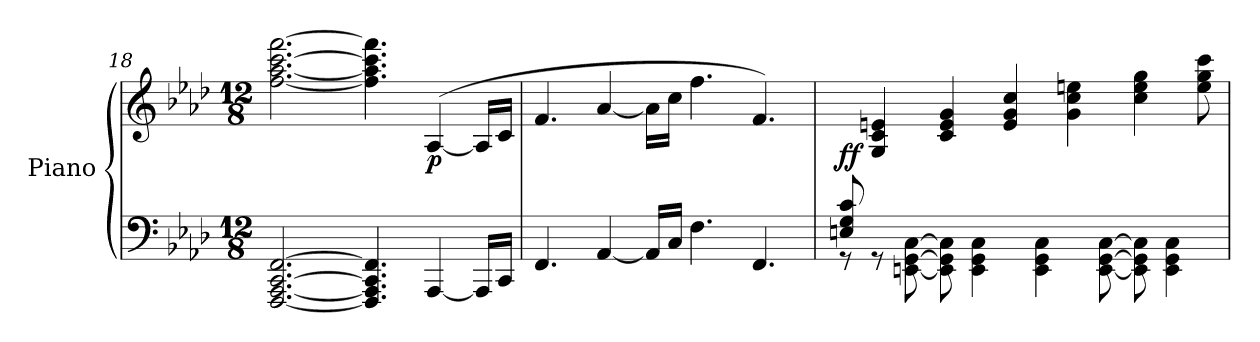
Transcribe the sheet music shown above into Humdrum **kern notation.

**kern	**kern	**dynam
*part1	*part1	*part1
*staff2	*staff1	*staff1/2
*I"Piano	*	*
*I'Pno	*	*
*clefF4	*clefG2	*
*k[b-e-a-d-]	*k[b-e-a-d-]	*
*M12/8	*M12/8	*
=18	=18	=18
[2.FFF/ [2.AAA-/ [2.CC/ [2.FF/	[2.ff\ [2.aa-\ [2.ccc\ [2.fff\	.
4.FFF/] 4.AAA-/] 4.CC/] 4.FF/]	4.ff\] 4.aa-\] 4.ccc\] 4.fff\]	.
!	!	!LO:DY:b
[4AAA-/	(>[4A-/	p
16AAA-/LL]	16A-/LL]	.
16CC/JJ	16c/JJ	.
=19	=19	=19
4.FF/	4.f/	.
[4AA-/	[4a-/	.
16AA-/LL]	16a-\LL]	.
16C/JJ	16cc\JJ	.
4.F\	4.ff\	.
4.FF/	4.f/)	.
!!LO:LB:g=z
=20	=20	=20
*^	*	*
!	!	!	!LO:DY:b
8En/ 8G/ 8c/	8rGG	8ryy	ff
1ryy	8rGG	4G/ 4c/ 4en/	.
.	[8EEn\ [8GG\ [8C\	.	.
.	8EE\] 8GG\] 8C\]	4c/ 4e/ 4g/	.
.	4EE\ 4GG\ 4C\	.	.
.	.	4e/ 4g/ 4cc/	.
.	4EE\ 4GG\ 4C\	.	.
.	.	4g\ 4cc\ 4een\	.
.	[8EE\ [8GG\ [8C\	.	.
4.ryy	8EE\] 8GG\] 8C\]	4cc\ 4ee\ 4gg\	.
.	4EE\ 4GG\ 4C\	.	.
.	.	8ee\ 8gg\ 8ccc\	.
*v	*v	*	*
=	=	=
*-	*-	*-
